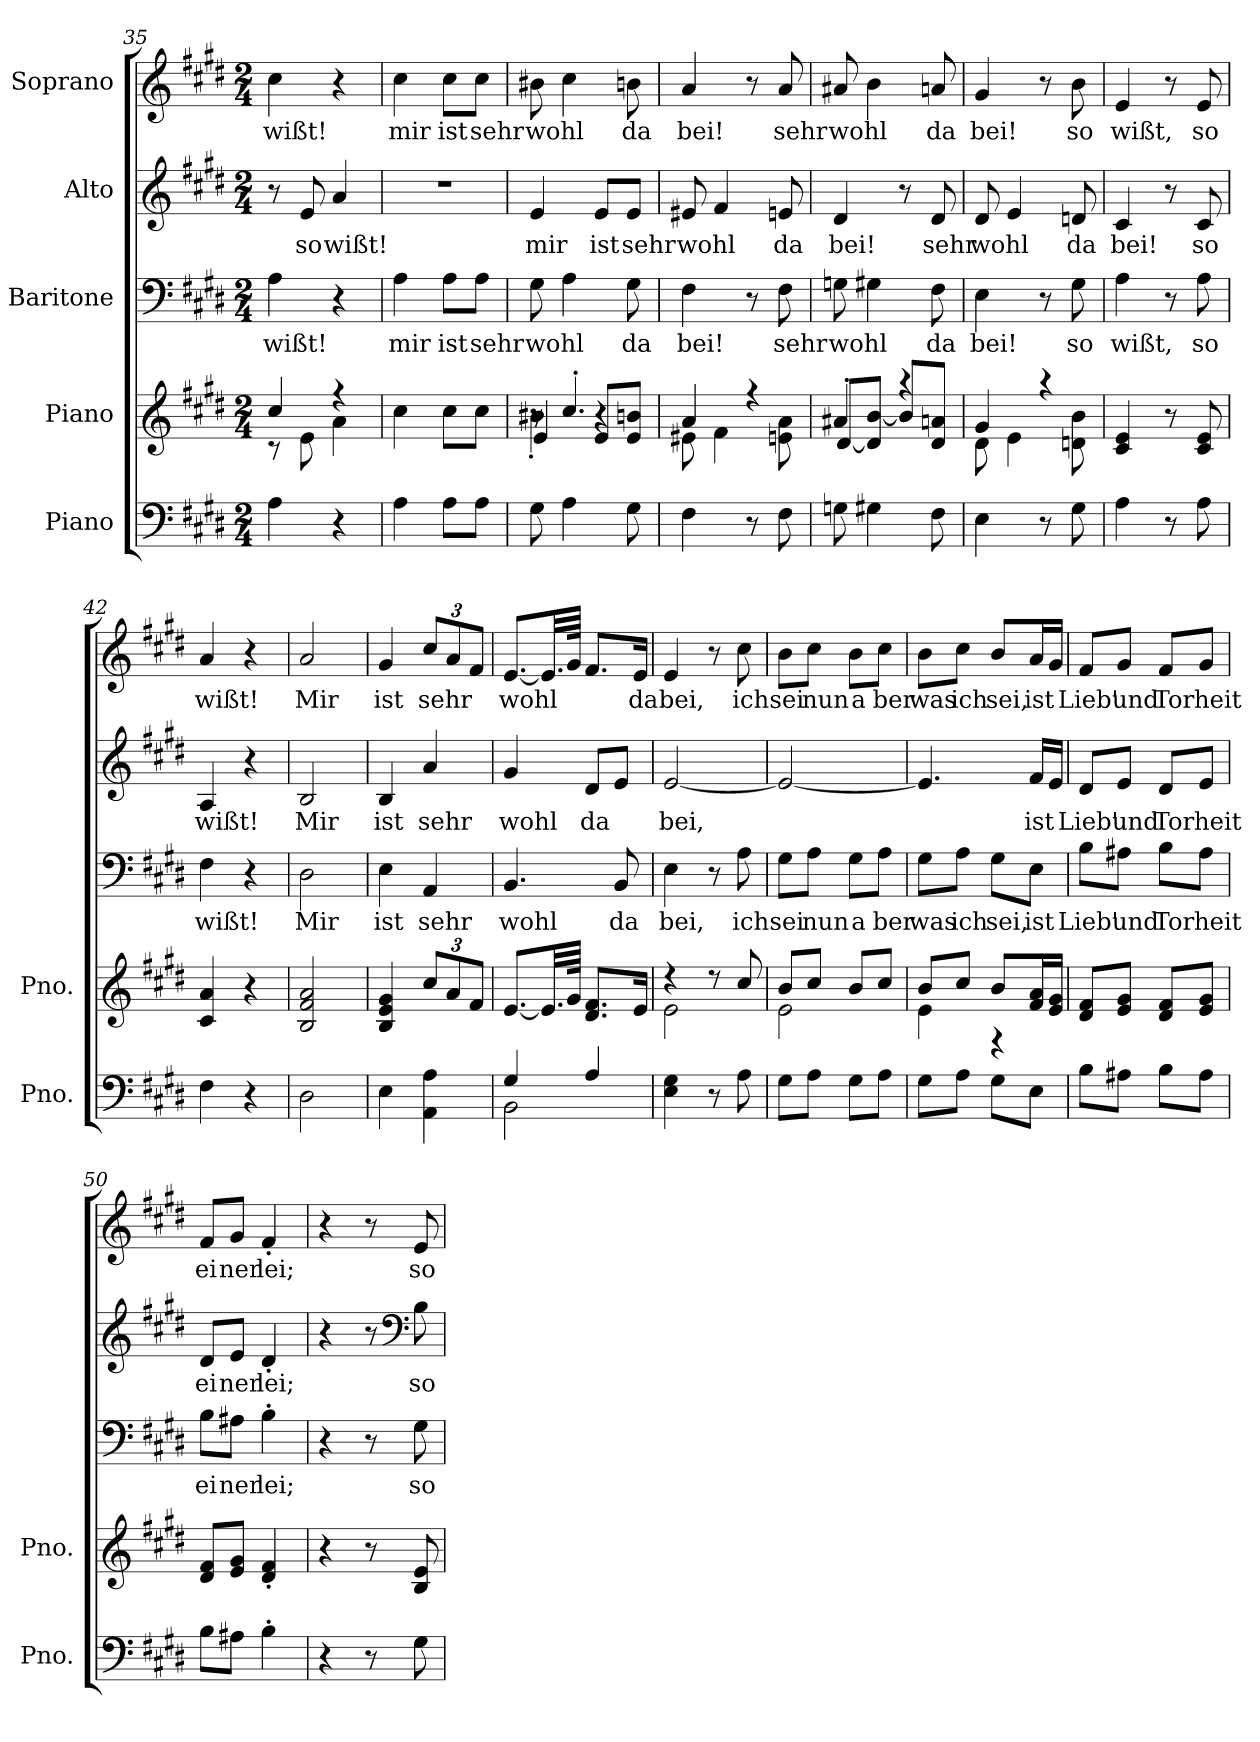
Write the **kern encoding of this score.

**kern	**kern	**kern	**text	**kern	**text	**kern	**text
*part5	*part4	*part3	*part3	*part2	*part2	*part1	*part1
*staff5	*staff4	*staff3	*staff3	*staff2	*staff2	*staff1	*staff1
*I"Piano	*I"Piano	*I"Baritone	*	*I"Alto	*	*I"Soprano	*
*I'Pno.	*I'Pno.	*	*	*	*	*	*
*clefF4	*clefG2	*clefF4	*	*clefG2	*	*clefG2	*
*k[f#c#g#d#]	*k[f#c#g#d#]	*k[f#c#g#d#]	*	*k[f#c#g#d#]	*	*k[f#c#g#d#]	*
*M2/4	*M2/4	*M2/4	*	*M2/4	*	*M2/4	*
=35	=35	=35	=35	=35	=35	=35	=35
*	*^	*	*	*	*	*	*
!	!	!	!	!LO:LY:b	!	!	!	!LO:LY:b
4A\	4cc#/	8r	4A\	wißt!	8r	.	4cc#\	wißt!
!	!	!	!	!	!	!LO:LY:b	!	!
.	.	8e\	.	.	8e/	so	.	.
!	!	!	!	!	!	!LO:LY:b	!	!
4r	4r	4a\	4r	.	4a/	wißt!	4r	.
=36	=36	=36	=36	=36	=36	=36	=36	=36
!	!	!	!	!LO:LY:b	!	!	!	!LO:LY:b
*	*v	*v	*	*	*	*	*	*
4A\	4cc#\	4A\	mir	2r	.	4cc#\	mir
!	!	!	!LO:LY:b	!	!	!	!LO:LY:b
8A\L	8cc#\L	8A\L	ist	.	.	8cc#\L	ist
!	!	!	!LO:LY:b	!	!	!	!LO:LY:b
8A\J	8cc#\J	8A\J	sehr	.	.	8cc#\J	sehr
=37	=37	=37	=37	=37	=37	=37	=37
*	*^	*	*	*	*	*	*
*	*	*^	*	*	*	*	*	*
!	!	!	!	!	!LO:LY:b	!	!LO:LY:b	!	!LO:LY:b
8G#\	8r	4b#X'\	4e/	8G#\	wohl	4e/	mir	8b#X\	wohl
4A\	4.cc#'/	.	.	4A\	.	.	.	4cc#\	.
!	!	!	!	!	!	!	!LO:LY:b	!	!
.	.	8e/L	4r	.	.	8e/L	ist	.	.
!	!	!	!	!	!LO:LY:b	!	!LO:LY:b	!	!LO:LY:b
8G#\	.	8e/ 8bn/J	.	8G#\	da	8e/J	sehr	8bn\	da
*	*	*v	*v	*	*	*	*	*	*
=38	=38	=38	=38	=38	=38	=38	=38	=38
!	!	!	!	!LO:LY:b	!	!LO:LY:b	!	!LO:LY:b
4F#\	4a/	8e#X\	4F#\	bei!	8e#X/	wohl	4a/	bei!
.	.	4f#\	.	.	4f#/	.	.	.
8r	4r	.	8r	.	.	.	8r	.
!	!	!	!	!LO:LY:b	!	!LO:LY:b	!	!LO:LY:b
8F#\	.	8en\ 8a\	8F#\	sehr	8en/	da	8a/	sehr
=39	=39	=39	=39	=39	=39	=39	=39	=39
!	!	!	!	!LO:LY:b	!	!LO:LY:b	!	!LO:LY:b
8Gn\	4a#X'/	[8d#/L	8Gn\	wohl	4d#/	bei!	8a#X/	wohl
4G#X\	.	8d#]/ [8b/J	4G#X\	.	.	.	4b\	.
.	4r	8b/L]	.	.	8r	.	.	.
!	!	!	!	!LO:LY:b	!	!LO:LY:b	!	!LO:LY:b
8F#\	.	8d#/ 8an/J	8F#\	da	8d#/	sehr	8an/	da
=40	=40	=40	=40	=40	=40	=40	=40	=40
!	!	!	!	!LO:LY:b	!	!LO:LY:b	!	!LO:LY:b
4E\	4g#/	8d#\	4E\	bei!	8d#/	wohl	4g#/	bei!
.	.	4e\	.	.	4e/	.	.	.
8r	4r	.	8r	.	.	.	8r	.
!	!	!	!	!LO:LY:b	!	!LO:LY:b	!	!LO:LY:b
8G#\	.	8dn\ 8b\	8G#\	so	8dn/	da	8b\	so
!!LO:LB:g=z
=41	=41	=41	=41	=41	=41	=41	=41	=41
!	!	!	!	!LO:LY:b	!	!LO:LY:b	!	!LO:LY:b
*	*v	*v	*	*	*	*	*	*
4A\	4c#/ 4e/	4A\	wißt,	4c#/	bei!	4e/	wißt,
8r	8r	8r	.	8r	.	8r	.
!	!	!	!LO:LY:b	!	!LO:LY:b	!	!LO:LY:b
8A\	8c#/ 8e/	8A\	so	8c#/	so	8e/	so
=42	=42	=42	=42	=42	=42	=42	=42
!	!	!	!LO:LY:b	!	!LO:LY:b	!	!LO:LY:b
4F#\	4c#/ 4a/	4F#\	wißt!	4A/	wißt!	4a/	wißt!
4r	4r	4r	.	4r	.	4r	.
=43	=43	=43	=43	=43	=43	=43	=43
!	!	!	!LO:LY:b	!	!LO:LY:b	!	!LO:LY:b
2D#\	2B/ 2f#/ 2a/	2D#\	Mir	2B/	Mir	2a/	Mir
=44	=44	=44	=44	=44	=44	=44	=44
!	!	!	!LO:LY:b	!	!LO:LY:b	!	!LO:LY:b
4E\	4B/ 4e/ 4g#/	4E\	ist	4B/	ist	4g#/	ist
*	*Xbrackettup	*	*	*	*	*	*
!	!	!	!LO:LY:b	!	!LO:LY:b	!	!
*	*	*	*	*	*	*Xbrackettup	*
!	!	!	!	!	!	!	!LO:LY:b
4AA\ 4A\	12cc#/L	4AA/	sehr	4a/	sehr	12cc#/L	sehr
.	12a/	.	.	.	.	12a/	.
.	12f#/J	.	.	.	.	12f#/J	.
=45	=45	=45	=45	=45	=45	=45	=45
*^	*	*	*	*	*	*	*
!	!	!	!	!LO:LY:b	!	!LO:LY:b	!	!LO:LY:b
4G#/	2BB\	[8.e/L	4.BB/	wohl	4g#/	wohl	[8.e/L	wohl
.	.	32.e/LL]	.	.	.	.	32.e/LL]	.
.	.	64g#/JJJk	.	.	.	.	64g#/JJJk	.
!	!	!	!	!	!	!LO:LY:b	!	!
4A/	.	8.d#/ 8.f#/L	.	.	8d#/L	da	8.f#/L	.
!	!	!	!	!LO:LY:b	!	!	!	!
.	.	.	8BB/	da	8e/J	.	.	.
!	!	!	!	!	!	!	!	!LO:LY:b
.	.	16e/Jk	.	.	.	.	16e/Jk	da
*v	*v	*	*	*	*	*	*	*
=46	=46	=46	=46	=46	=46	=46	=46
*	*^	*	*	*	*	*	*
!	!	!	!	!LO:LY:b	!	!LO:LY:b	!	!LO:LY:b
4E\ 4G#\	4r	2e\	4E\	bei,	[2e/	bei,	4e/	bei,
8r	8r	.	8r	.	.	.	8r	.
!	!	!	!	!LO:LY:b	!	!	!	!LO:LY:b
8A\	8cc#/	.	8A\	ich	.	.	8cc#\	ich
=47	=47	=47	=47	=47	=47	=47	=47	=47
!	!	!	!	!LO:LY:b	!	!	!	!LO:LY:b
8G#\L	8b/L	2e\	8G#\L	sei	2e/_	.	8b\L	sei
!	!	!	!	!LO:LY:b	!	!	!	!LO:LY:b
8A\J	8cc#/J	.	8A\J	nun	.	.	8cc#\J	nun
!	!	!	!	!LO:LY:b	!	!	!	!LO:LY:b
8G#\L	8b/L	.	8G#\L	a	.	.	8b\L	a
!	!	!	!	!LO:LY:b	!	!	!	!LO:LY:b
8A\J	8cc#/J	.	8A\J	ber	.	.	8cc#\J	ber
=48	=48	=48	=48	=48	=48	=48	=48	=48
!	!	!	!	!LO:LY:b	!	!	!	!LO:LY:b
8G#\L	8b/L	4e\	8G#\L	was	4.e/]	.	8b\L	was
!	!	!	!	!LO:LY:b	!	!	!	!LO:LY:b
8A\J	8cc#/J	.	8A\J	ich	.	.	8cc#\J	ich
!	!	!	!	!LO:LY:b	!	!	!	!LO:LY:b
8G#\L	8b/L	4r	8G#\L	sei,	.	.	8b/L	sei,
!	!	!	!	!LO:LY:b	!	!LO:LY:b	!	!LO:LY:b
8E\J	16f#/ 16a/L	.	8E\J	ist	16f#/LL	ist	16a/L	ist
.	16e/ 16g#/JJ	.	.	.	16e/JJ	.	16g#/JJ	.
*	*v	*v	*	*	*	*	*	*
=49	=49	=49	=49	=49	=49	=49	=49
!	!	!	!LO:LY:b	!	!LO:LY:b	!	!LO:LY:b
8B\L	8d#/ 8f#/L	8B\L	Lieb'	8d#/L	Lieb'	8f#/L	Lieb'
!	!	!	!LO:LY:b	!	!LO:LY:b	!	!LO:LY:b
8A#X\J	8e/ 8g#/J	8A#X\J	und	8e/J	und	8g#/J	und
!	!	!	!LO:LY:b	!	!LO:LY:b	!	!LO:LY:b
8B\L	8d#/ 8f#/L	8B\L	Tor	8d#/L	Tor	8f#/L	Tor
!	!	!	!LO:LY:b	!	!LO:LY:b	!	!LO:LY:b
8A#\J	8e/ 8g#/J	8A#\J	heit	8e/J	heit	8g#/J	heit
!!LO:LB:g=z
=50	=50	=50	=50	=50	=50	=50	=50
!	!	!	!LO:LY:b	!	!LO:LY:b	!	!LO:LY:b
8B\L	8d#/ 8f#/L	8B\L	ei	8d#/L	ei	8f#/L	ei
!	!	!	!LO:LY:b	!	!LO:LY:b	!	!LO:LY:b
8A#X\J	8e/ 8g#/J	8A#X\J	ner	8e/J	ner	8g#/J	ner
!	!	!	!LO:LY:b	!	!LO:LY:b	!	!LO:LY:b
4B'\	4d#/' 4f#/'	4B'\	lei;	4d#'/	lei;	4f#'/	lei;
=51	=51	=51	=51	=51	=51	=51	=51
4r	4r	4r	.	4r	.	4r	.
8r	8r	8r	.	8r	.	8r	.
*	*	*	*	*clefF4	*	*	*
!	!	!	!LO:LY:b	!	!LO:LY:b	!	!LO:LY:b
8G#\	8B/ 8e/	8G#\	so	8B\	so	8e/	so
=	=	=	=	=	=	=	=
*-	*-	*-	*-	*-	*-	*-	*-
